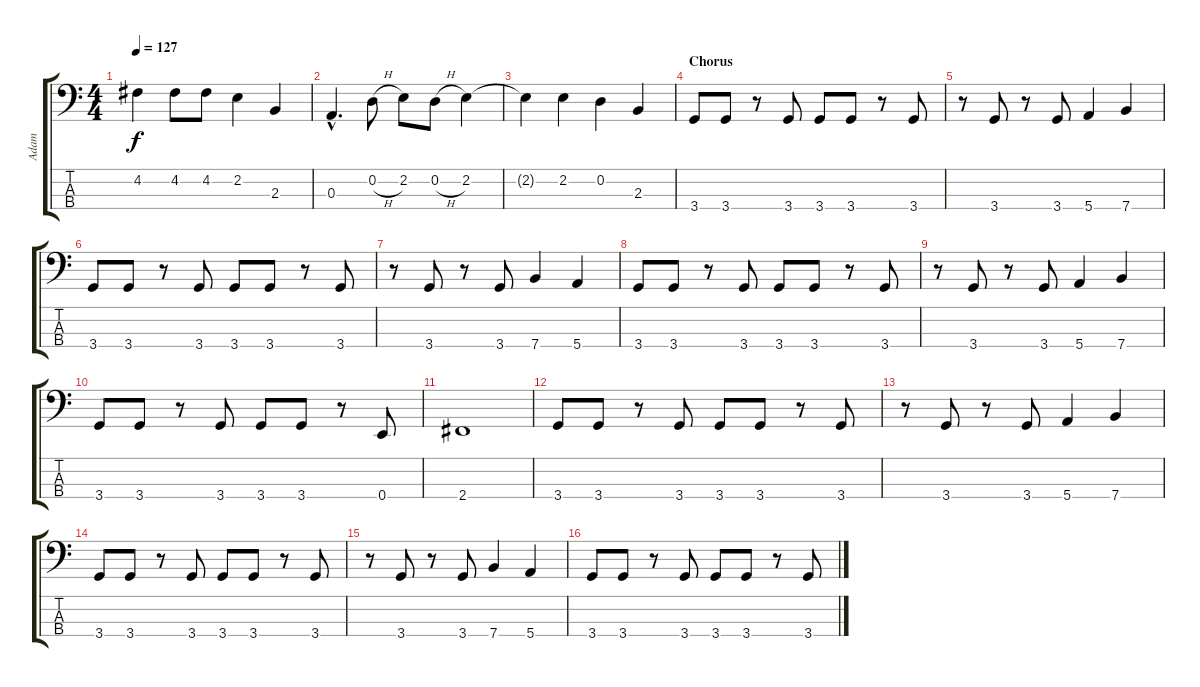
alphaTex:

\track ("Adam" "Adam") {instrument electricbassfinger}
\staff {score tabs}
\tuning (G2 D2 A1 E1) {hide}
\ts (4 4)
\tempo 127
\clef f4
\ks c
4.2{t}.4{dy f} 4.2.8 4.2.8 2.2.4 2.3.4 |
0.3{hac}.4{d} 0.2{h}.8 2.2.8 0.2{h}.8 2.2.4 |
2.2{t}.4 2.2.4 0.2.4 2.3.4 |
\section ("" "Chorus")
3.4.8 3.4.8 r.8 3.4.8 3.4.8 3.4.8 r.8 3.4.8 |
r.8 3.4.8 r.8 3.4.8 5.4.4 7.4.4 |
3.4.8 3.4.8 r.8 3.4.8 3.4.8 3.4.8 r.8 3.4.8 |
r.8 3.4.8 r.8 3.4.8 7.4.4 5.4.4 |
3.4.8 3.4.8 r.8 3.4.8 3.4.8 3.4.8 r.8 3.4.8 |
r.8 3.4.8 r.8 3.4.8 5.4.4 7.4.4 |
3.4.8 3.4.8 r.8 3.4.8 3.4.8 3.4.8 r.8 0.4.8 |
2.4.1 |
3.4.8 3.4.8 r.8 3.4.8 3.4.8 3.4.8 r.8 3.4.8 |
r.8 3.4.8 r.8 3.4.8 5.4.4 7.4.4 |
3.4.8 3.4.8 r.8 3.4.8 3.4.8 3.4.8 r.8 3.4.8 |
r.8 3.4.8 r.8 3.4.8 7.4.4 5.4.4 |
3.4.8 3.4.8 r.8 3.4.8 3.4.8 3.4.8 r.8 3.4.8
